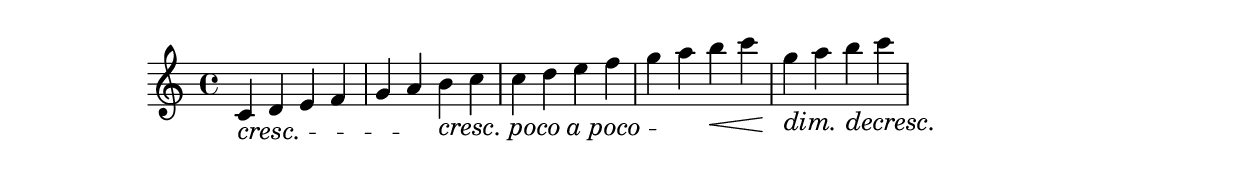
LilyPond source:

% DO NOT EDIT this file manually; it is automatically
% generated from Documentation/snippets/new
% Make any changes in Documentation/snippets/new/
% and then run scripts/auxiliar/makelsr.py
%
% This file is in the public domain.
%% Note: this file works from version 2.14.0
\version "2.14.0"

\header {
%% Translation of GIT committish: 8b93de6ce951b7b14bc7818f31019524295b990f

  texidoces = "
Los objetos de extensión \cresc, \dim y \decresc ahora se pueden
redefinir como operadores postfijos y producir un solo objeto de
extensión de texto.  La definición de extensores personalizados
también es fácil.  Se pueden mezclar con facilidad los crescendi
textuales y en forma de reguladores. \< y \> producen reguladores
gráficos de forma predeterminada, \cresc etc. producen elementos
extensores de texto de forma predeterminada.

"

  doctitlees = "Objetos extensores de texto postfijos para dinámica"

%%   Translation of GIT committish: ab9e3136d78bfaf15cc6d77ed1975d252c3fe506


  texidocde = "Die \cresc, \dim und \decresc Strecker können umdefiniert werden,
um nachgestellt zu funktionieren und einen Textstrecker zu produzieren.  Eigene
Strecker können auch einfach definiert werden.  Klammer- und Textcrescendi können
einfach vermischt werden.  \< und \> erstellen normalerweise Klammern, \cresc
usw. dagegen normalerweise Textspanner.

"
  doctitlede = "Dynamiktextstrecker nachgestellt"



%% Translation of GIT committish: a06cb0b0d9593ba110e001f2b0f44b8bef084693

  texidocfr = "
Les lignes d'extension des commandes \cresc, \dim et \decresc peuvent
désormais être personnalisées facilement sous forme d'opérateurs
postfix.  Soufflets et (de)crescendos peuvent cohabiter.  \< et \>
produiront par défaut des soufflets, alors que \cresc etc. produiront
une indication textuelle avec extension.

"

  doctitlefr = "Extensions de nuance postfix"


  lsrtags = "expressive-marks, tweaks-and-overrides"
  texidoc = "Custom text spanners can be defined and used with hairpin
  and text crescendos.  @code{\<} and @code{\>} produce hairpins by
  default, @code{\\cresc} etc. produce text spanners by default."
  doctitle = "Dynamics text spanner postfix"
} % begin verbatim


% Some sample text dynamic spanners, to be used as postfix operators
crpoco =
#(make-music 'CrescendoEvent
             'span-direction START
             'span-type 'text
             'span-text "cresc. poco a poco")

\relative c' {
  c4\cresc d4 e4 f4 |
  g4 a4\! b4\crpoco c4 |
  c4 d4 e4 f4 |
  g4 a4\! b4\< c4 |
  g4\dim a4 b4\decresc c4\!
}

